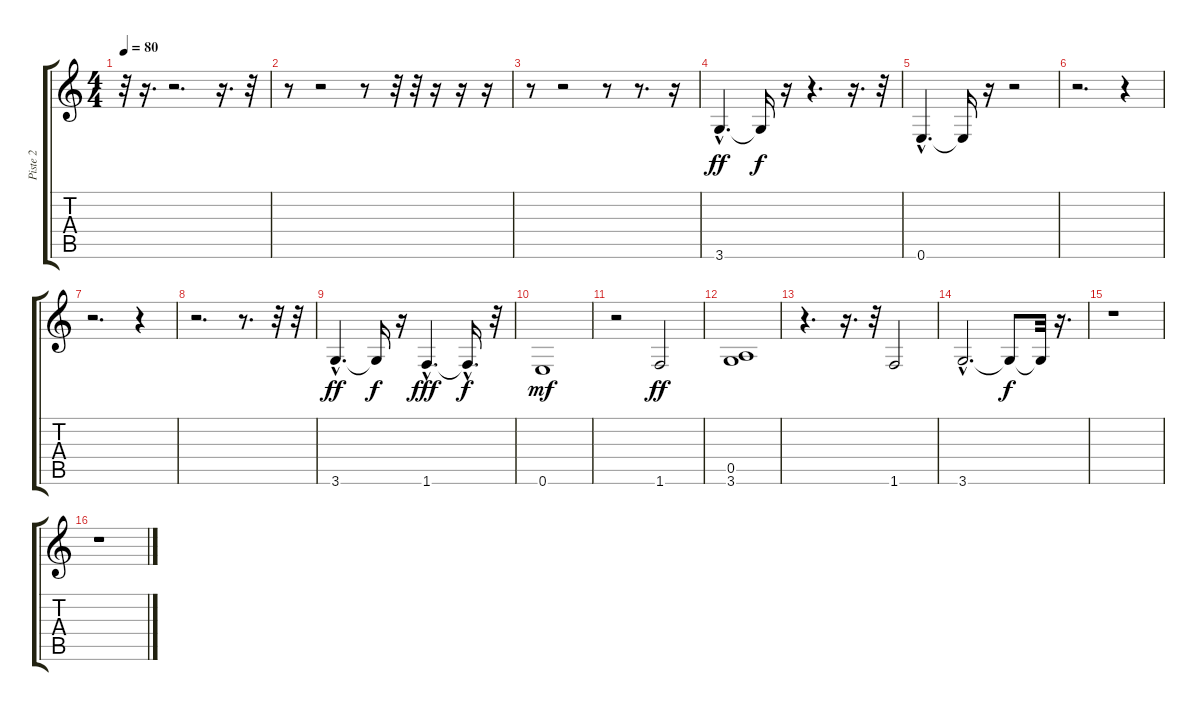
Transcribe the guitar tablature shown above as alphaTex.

\track ("Piste 2" "Piste 2") {instrument fretlessbass}
\staff {score tabs}
\tuning (E4 B3 G3 D3 A2 E2) {hide}
\ts (4 4)
\tempo 80
\clef g2
\ks c
r.32{dy f} r.16{d} r.2{d} r.16{d} r.32 |
r.8 r.2 r.8 r.32 r.32 r.16 r.16 r.16 |
r.8 r.2 r.8 r.8{d} r.16 |
3.6{hac}.4{d dy ff} 3.6{t}.16{dy f} r.16 r.4{d} r.16{d} r.32 |
0.6{hac}.4{d} 0.6{t}.16 r.16 r.2 |
r.2{d} r.4 |
r.2{d} r.4 |
r.2{d} r.8{d} r.32 r.32 |
3.6{hac}.4{d dy ff} 3.6{t}.16{dy f} r.16 1.6{hac}.4{d dy fff} 1.6{hac t}.16{d dy f} r.32 |
0.6.1{dy mf} |
r.2 1.6.2{dy ff} |
(0.5 3.6).1 |
r.4{d} r.16{d} r.32 1.6.2 |
3.6{hac}.2{d} 3.6{t}.8{dy f} 3.6{t}.32 r.16{d} |
r.1 |
r.1
